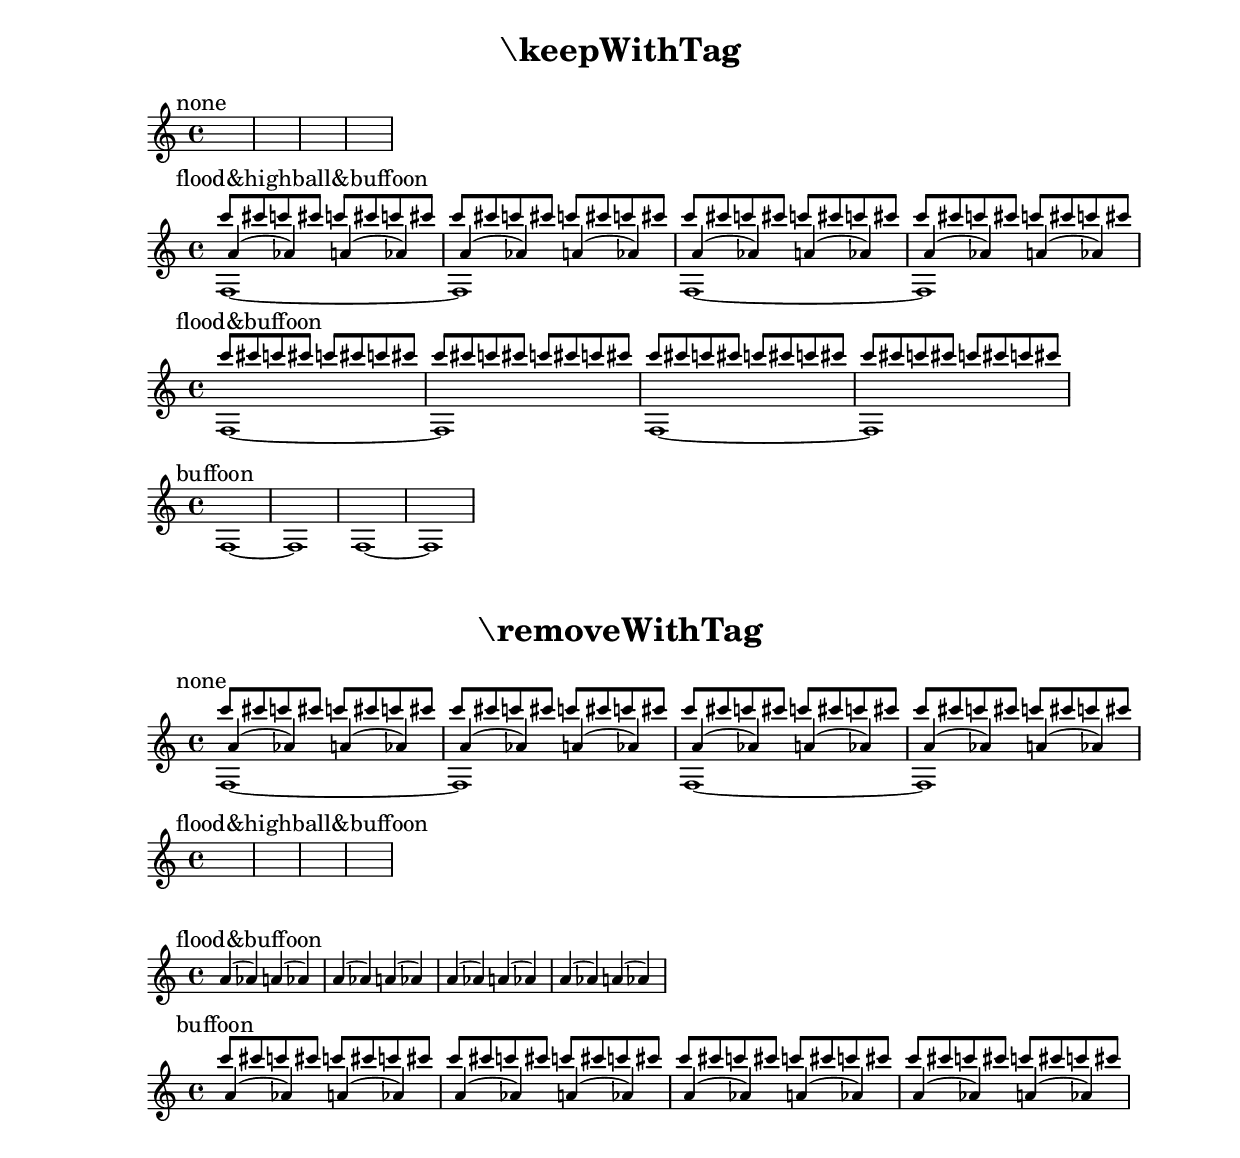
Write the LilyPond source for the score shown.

\version "2.19.22"
\header {

  texidoc = "The @code{\\removeWithTag} and @code{\\keepWithTag}
commands can name multiple tags to remove or to keep."

}

\layout { ragged-right= ##t }

music =
<<
  \tag #'flood \new Voice { \voiceOne \repeat unfold 16 { c'''8 cis'''8 } }
  \tag #'highball \new Voice { \voiceThree \repeat unfold 8 { a'4( as') } }
  \tag #'buffoon \new Voice { \voiceFour \repeat unfold 2 { f1~ 1 } }
>>

demo =
#(define-music-function (fun syms m)
  (ly:music-function? symbol-list? ly:music?)
  #{
    \new Staff
    <<
      { \mark #(string-join (map symbol->string syms) "&") \skip 1*4 }
      $fun #syms #m
    >>
  #})

#(set-global-staff-size 16)

\markuplist {
  \fill-line { \center-column \fontsize #5 \bold { "\\keepWithTag" } }
  \vspace #1
}
\demo #keepWithTag #'(none) \music
\demo #keepWithTag #'(flood highball buffoon) \music
\demo #keepWithTag #'(flood buffoon) \music
\demo #keepWithTag #'(buffoon) \music

\markup \vspace #2

\markuplist {
  \fill-line { \center-column \fontsize #5 \bold { "\\removeWithTag" } }
  \vspace #1
}
\demo #removeWithTag #'(none) \music
\demo #removeWithTag #'(flood highball buffoon) \music
\demo #removeWithTag #'(flood buffoon) \music
\demo #removeWithTag #'(buffoon) \music
